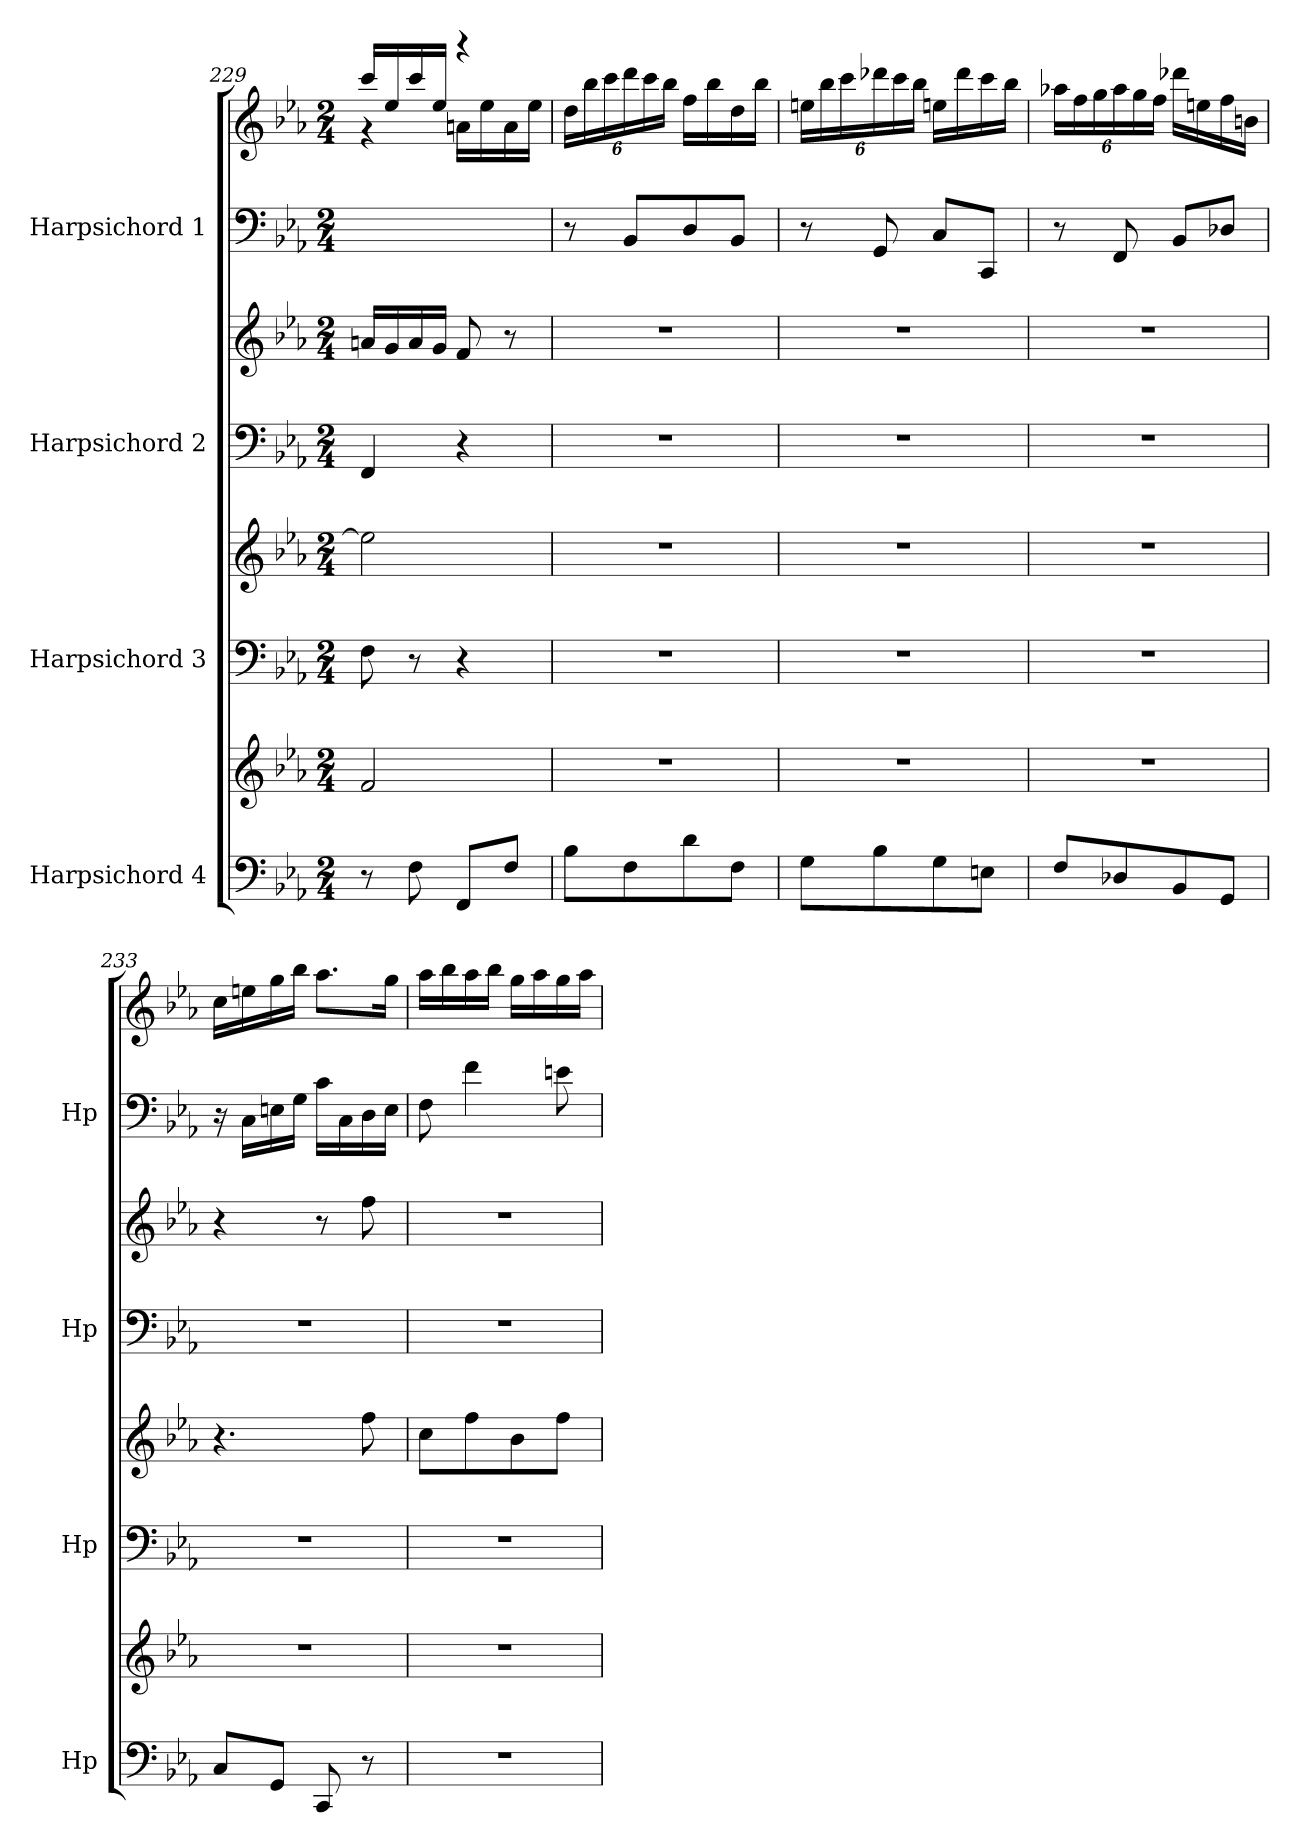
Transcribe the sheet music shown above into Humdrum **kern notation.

**kern	**kern	**kern	**kern	**kern	**kern	**kern	**kern
*part4	*part4	*part3	*part3	*part2	*part2	*part1	*part1
*staff8	*staff7	*staff6	*staff5	*staff4	*staff3	*staff2	*staff1
*I"Harpsichord 4	*	*I"Harpsichord 3	*	*I"Harpsichord 2	*	*I"Harpsichord 1	*
*I'Hp	*	*I'Hp	*	*I'Hp	*	*I'Hp	*
*clefF4	*clefG2	*clefF4	*clefG2	*clefF4	*clefG2	*clefF4	*clefG2
*k[b-e-a-]	*k[b-e-a-]	*k[b-e-a-]	*k[b-e-a-]	*k[b-e-a-]	*k[b-e-a-]	*k[b-e-a-]	*k[b-e-a-]
*M2/4	*M2/4	*M2/4	*M2/4	*M2/4	*M2/4	*M2/4	*M2/4
=229	=229	=229	=229	=229	=229	=229	=229
*	*	*	*	*	*	*	*^
8r	2f/	8F\	2ee-\]	4FF/	16an/LL	2ryy	16ccc/LL	4r
.	.	.	.	.	16g/	.	16ee-/	.
8F\	.	8r	.	.	16a/	.	16ccc/	.
.	.	.	.	.	16g/JJ	.	16ee-/JJ	.
8FF/L	.	4r	.	4r	8f/	.	4rbbb	16an\LL
.	.	.	.	.	.	.	.	16ee-\
8F/J	.	.	.	.	8r	.	.	16a\
.	.	.	.	.	.	.	.	16ee-\JJ
*	*	*	*	*	*	*	*v	*v
=230	=230	=230	=230	=230	=230	=230	=230
*	*	*	*	*	*	*	*Xbrackettup
8B-\L	2r	2r	2r	2r	2r	8r	24dd\LL
.	.	.	.	.	.	.	24bb-\
.	.	.	.	.	.	.	24ccc\
8F\	.	.	.	.	.	8BB-/L	24ddd\
.	.	.	.	.	.	.	24ccc\
.	.	.	.	.	.	.	24bb-\JJ
8d\	.	.	.	.	.	8D/	16ff\LL
.	.	.	.	.	.	.	16bb-\
8F\J	.	.	.	.	.	8BB-/J	16dd\
.	.	.	.	.	.	.	16bb-\JJ
=231	=231	=231	=231	=231	=231	=231	=231
8G\L	2r	2r	2r	2r	2r	8r	24een\LL
.	.	.	.	.	.	.	24bb-\
.	.	.	.	.	.	.	24ccc\
8B-\	.	.	.	.	.	8GG/	24ddd-X\
.	.	.	.	.	.	.	24ccc\
.	.	.	.	.	.	.	24bb-\JJ
8G\	.	.	.	.	.	8C/L	16een\LL
.	.	.	.	.	.	.	16ddd-\
8En\J	.	.	.	.	.	8CC/J	16ccc\
.	.	.	.	.	.	.	16bb-\JJ
!!LO:PB:g=z
=232	=232	=232	=232	=232	=232	=232	=232
8F/L	2r	2r	2r	2r	2r	8r	24aa-X\LL
.	.	.	.	.	.	.	24ff\
.	.	.	.	.	.	.	24gg\
8D-X/	.	.	.	.	.	8FF/	24aa-\
.	.	.	.	.	.	.	24gg\
.	.	.	.	.	.	.	24ff\JJ
8BB-/	.	.	.	.	.	8BB-/L	16ddd-X\LL
.	.	.	.	.	.	.	16een\
8GG/J	.	.	.	.	.	8D-X/J	16ff\
.	.	.	.	.	.	.	16bn\JJ
=233	=233	=233	=233	=233	=233	=233	=233
8C/L	2r	2r	4.r	2r	4r	16r	16cc\LL
.	.	.	.	.	.	16C\LL	16een\
8GG/J	.	.	.	.	.	16En\	16gg\
.	.	.	.	.	.	16G\JJ	16bb-\JJ
8CC/	.	.	.	.	8r	16c\LL	8.aa-\L
.	.	.	.	.	.	16C\	.
8r	.	.	8ff\	.	8ff\	16D\	.
.	.	.	.	.	.	16E\JJ	16gg\Jk
=234	=234	=234	=234	=234	=234	=234	=234
2r	2r	2r	8cc\L	2r	2r	8F\	16aa-\LL
.	.	.	.	.	.	.	16bb-\
.	.	.	8ff\	.	.	4f\	16aa-\
.	.	.	.	.	.	.	16bb-\JJ
.	.	.	8b-\	.	.	.	16gg\LL
.	.	.	.	.	.	.	16aa-\
.	.	.	8ff\J	.	.	8en\	16gg\
.	.	.	.	.	.	.	16aa-\JJ
=	=	=	=	=	=	=	=
*-	*-	*-	*-	*-	*-	*-	*-
